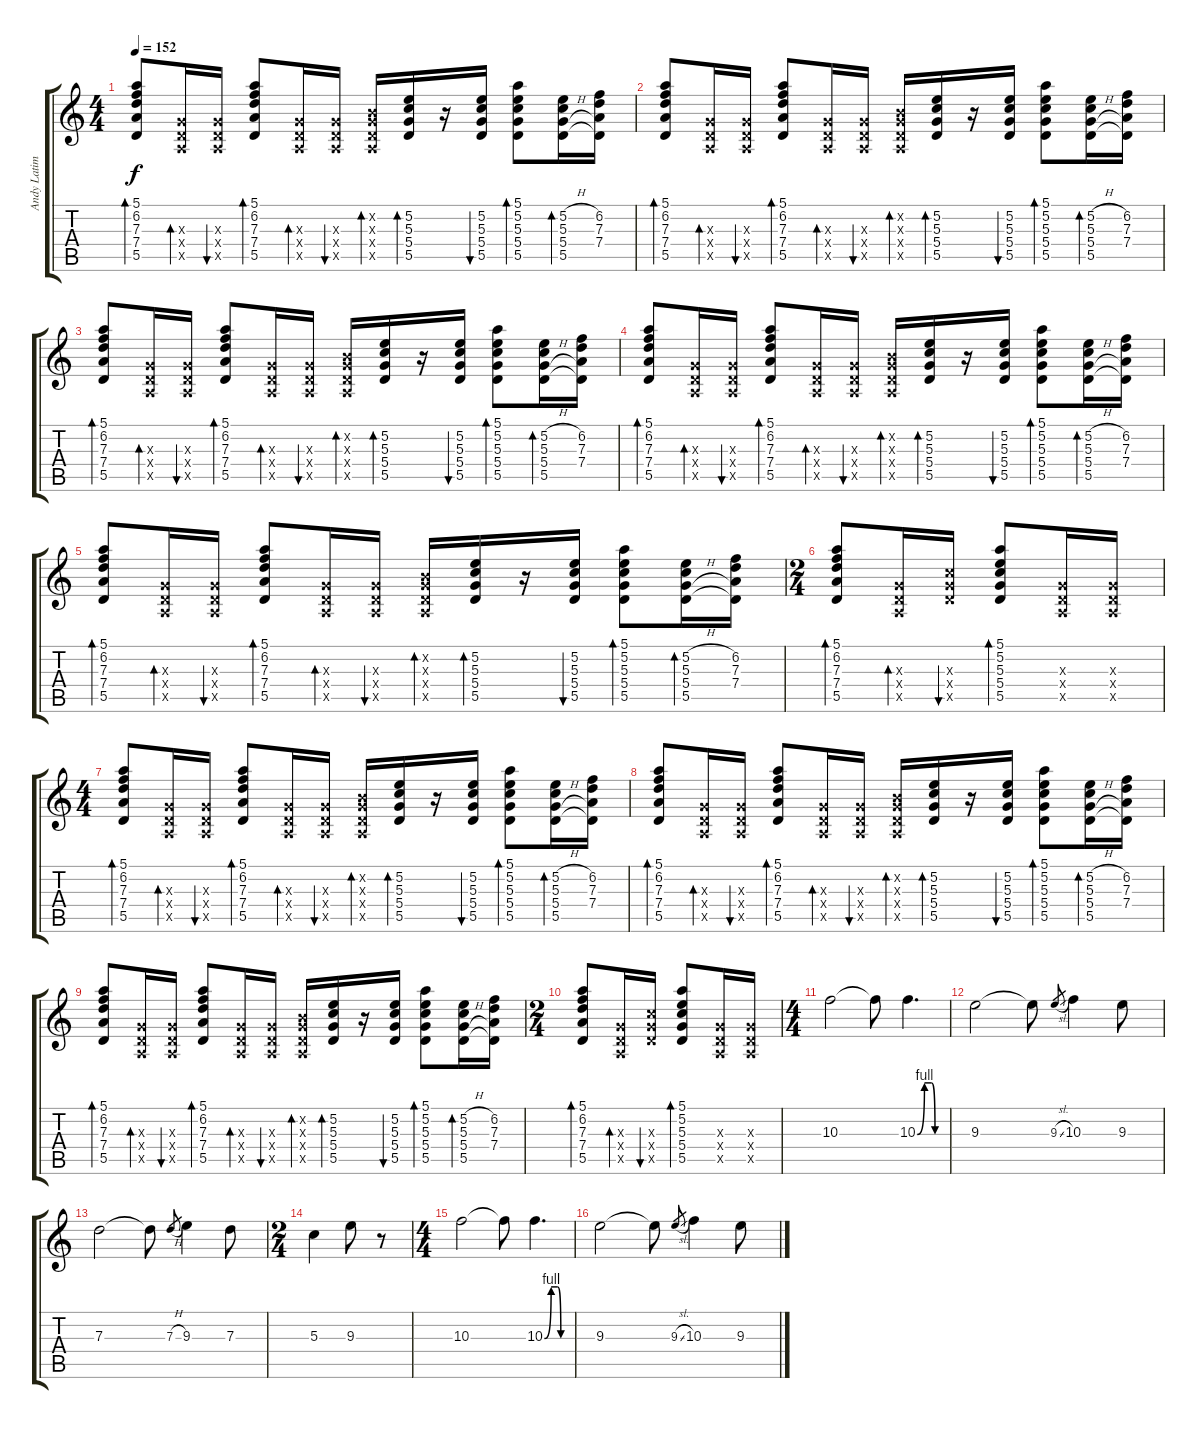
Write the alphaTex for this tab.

\track ("Andy Latimer (guitar 2)" "Andy Latim") {instrument electricguitarclean}
\staff {score tabs}
\tuning (E4 B3 G3 D3 A2 E2) {hide}
\ts (4 4)
\tempo 152
\clef g2
\ks c
(5.1 6.2 7.3 7.4 5.5).8{bd 60 dy f} (0.3{x} 0.4{x} 0.5{x}).16{bd 60} (0.3{x} 0.4{x} 0.5{x}).16{bu 60} (5.1 6.2 7.3 7.4 5.5).8{bd 60} (0.3{x} 0.4{x} 0.5{x}).16{bd 60} (0.3{x} 0.4{x} 0.5{x}).16{bu 60} (0.2{x} 0.3{x} 0.4{x} 0.5{x}).16{bd 60} (5.2 5.3 5.4 5.5).16{bd 60} r.16 (5.2 5.3 5.4 5.5).16{bu 60} (5.1 5.2 5.3 5.4 5.5).8{bd 60} (5.2{h} 5.3{h} 5.4{h} 5.5).16{bd 60} (6.2 7.3 7.4 5.5{t}).16 |
(5.1 6.2 7.3 7.4 5.5).8{bd 60} (0.3{x} 0.4{x} 0.5{x}).16{bd 60} (0.3{x} 0.4{x} 0.5{x}).16{bu 60} (5.1 6.2 7.3 7.4 5.5).8{bd 60} (0.3{x} 0.4{x} 0.5{x}).16{bd 60} (0.3{x} 0.4{x} 0.5{x}).16{bu 60} (0.2{x} 0.3{x} 0.4{x} 0.5{x}).16{bd 60} (5.2 5.3 5.4 5.5).16{bd 60} r.16 (5.2 5.3 5.4 5.5).16{bu 60} (5.1 5.2 5.3 5.4 5.5).8{bd 60} (5.2{h} 5.3{h} 5.4{h} 5.5).16{bd 60} (6.2 7.3 7.4 5.5{t}).16 |
(5.1 6.2 7.3 7.4 5.5).8{bd 60} (0.3{x} 0.4{x} 0.5{x}).16{bd 60} (0.3{x} 0.4{x} 0.5{x}).16{bu 60} (5.1 6.2 7.3 7.4 5.5).8{bd 60} (0.3{x} 0.4{x} 0.5{x}).16{bd 60} (0.3{x} 0.4{x} 0.5{x}).16{bu 60} (0.2{x} 0.3{x} 0.4{x} 0.5{x}).16{bd 60} (5.2 5.3 5.4 5.5).16{bd 60} r.16 (5.2 5.3 5.4 5.5).16{bu 60} (5.1 5.2 5.3 5.4 5.5).8{bd 60} (5.2{h} 5.3{h} 5.4{h} 5.5).16{bd 60} (6.2 7.3 7.4 5.5{t}).16 |
(5.1 6.2 7.3 7.4 5.5).8{bd 60} (0.3{x} 0.4{x} 0.5{x}).16{bd 60} (0.3{x} 0.4{x} 0.5{x}).16{bu 60} (5.1 6.2 7.3 7.4 5.5).8{bd 60} (0.3{x} 0.4{x} 0.5{x}).16{bd 60} (0.3{x} 0.4{x} 0.5{x}).16{bu 60} (0.2{x} 0.3{x} 0.4{x} 0.5{x}).16{bd 60} (5.2 5.3 5.4 5.5).16{bd 60} r.16 (5.2 5.3 5.4 5.5).16{bu 60} (5.1 5.2 5.3 5.4 5.5).8{bd 60} (5.2{h} 5.3{h} 5.4{h} 5.5).16{bd 60} (6.2 7.3 7.4 5.5{t}).16 |
(5.1 6.2 7.3 7.4 5.5).8{bd 60} (0.3{x} 0.4{x} 0.5{x}).16{bd 60} (0.3{x} 0.4{x} 0.5{x}).16{bu 60} (5.1 6.2 7.3 7.4 5.5).8{bd 60} (0.3{x} 0.4{x} 0.5{x}).16{bd 60} (0.3{x} 0.4{x} 0.5{x}).16{bu 60} (0.2{x} 0.3{x} 0.4{x} 0.5{x}).16{bd 60} (5.2 5.3 5.4 5.5).16{bd 60} r.16 (5.2 5.3 5.4 5.5).16{bu 60} (5.1 5.2 5.3 5.4 5.5).8{bd 60} (5.2{h} 5.3{h} 5.4{h} 5.5).16{bd 60} (6.2 7.3 7.4 5.5{t}).16 |
\ts (2 4)
(5.1 6.2 7.3 7.4 5.5).8{bd 60} (0.3{x} 0.4{x} 0.5{x}).16{bd 60} (5.3{x} 5.4{x} 5.5{x}).16{bu 60} (5.1 5.2 5.3 5.4 5.5).8{bd 60} (0.3{x} 0.4{x} 0.5{x}).16 (0.3{x} 0.4{x} 0.5{x}).16 |
\ts (4 4)
(5.1 6.2 7.3 7.4 5.5).8{bd 60} (0.3{x} 0.4{x} 0.5{x}).16{bd 60} (0.3{x} 0.4{x} 0.5{x}).16{bu 60} (5.1 6.2 7.3 7.4 5.5).8{bd 60} (0.3{x} 0.4{x} 0.5{x}).16{bd 60} (0.3{x} 0.4{x} 0.5{x}).16{bu 60} (0.2{x} 0.3{x} 0.4{x} 0.5{x}).16{bd 60} (5.2 5.3 5.4 5.5).16{bd 60} r.16 (5.2 5.3 5.4 5.5).16{bu 60} (5.1 5.2 5.3 5.4 5.5).8{bd 60} (5.2{h} 5.3{h} 5.4{h} 5.5).16{bd 60} (6.2 7.3 7.4 5.5{t}).16 |
(5.1 6.2 7.3 7.4 5.5).8{bd 60} (0.3{x} 0.4{x} 0.5{x}).16{bd 60} (0.3{x} 0.4{x} 0.5{x}).16{bu 60} (5.1 6.2 7.3 7.4 5.5).8{bd 60} (0.3{x} 0.4{x} 0.5{x}).16{bd 60} (0.3{x} 0.4{x} 0.5{x}).16{bu 60} (0.2{x} 0.3{x} 0.4{x} 0.5{x}).16{bd 60} (5.2 5.3 5.4 5.5).16{bd 60} r.16 (5.2 5.3 5.4 5.5).16{bu 60} (5.1 5.2 5.3 5.4 5.5).8{bd 60} (5.2{h} 5.3{h} 5.4{h} 5.5).16{bd 60} (6.2 7.3 7.4 5.5{t}).16 |
(5.1 6.2 7.3 7.4 5.5).8{bd 60} (0.3{x} 0.4{x} 0.5{x}).16{bd 60} (0.3{x} 0.4{x} 0.5{x}).16{bu 60} (5.1 6.2 7.3 7.4 5.5).8{bd 60} (0.3{x} 0.4{x} 0.5{x}).16{bd 60} (0.3{x} 0.4{x} 0.5{x}).16{bu 60} (0.2{x} 0.3{x} 0.4{x} 0.5{x}).16{bd 60} (5.2 5.3 5.4 5.5).16{bd 60} r.16 (5.2 5.3 5.4 5.5).16{bu 60} (5.1 5.2 5.3 5.4 5.5).8{bd 60} (5.2{h} 5.3{h} 5.4{h} 5.5).16{bd 60} (6.2 7.3 7.4 5.5{t}).16 |
\ts (2 4)
(5.1 6.2 7.3 7.4 5.5).8{bd 60} (0.3{x} 0.4{x} 0.5{x}).16{bd 60} (5.3{x} 5.4{x} 5.5{x}).16{bu 60} (5.1 5.2 5.3 5.4 5.5).8{bd 60} (0.3{x} 0.4{x} 0.5{x}).16 (0.3{x} 0.4{x} 0.5{x}).16 |
\ts (4 4)
10.3.2 10.3{t}.8 10.3{be (custom 0 0 15 4 30 4 37 0 43 0 60 0)}.4{d} |
9.3.2 9.3{t}.8 9.3{sl}.8{gr} 10.3.4 9.3.8 |
7.3.2 7.3{t}.8 7.3{h}.8{gr} 9.3.4 7.3.8 |
\ts (2 4)
5.3.4 9.3.8 r.8 |
\ts (4 4)
10.3.2 10.3{t}.8 10.3{be (custom 0 0 15 4 30 4 37 0 43 0 60 0)}.4{d} |
9.3.2 9.3{t}.8 9.3{sl}.8{gr} 10.3.4 9.3.8
